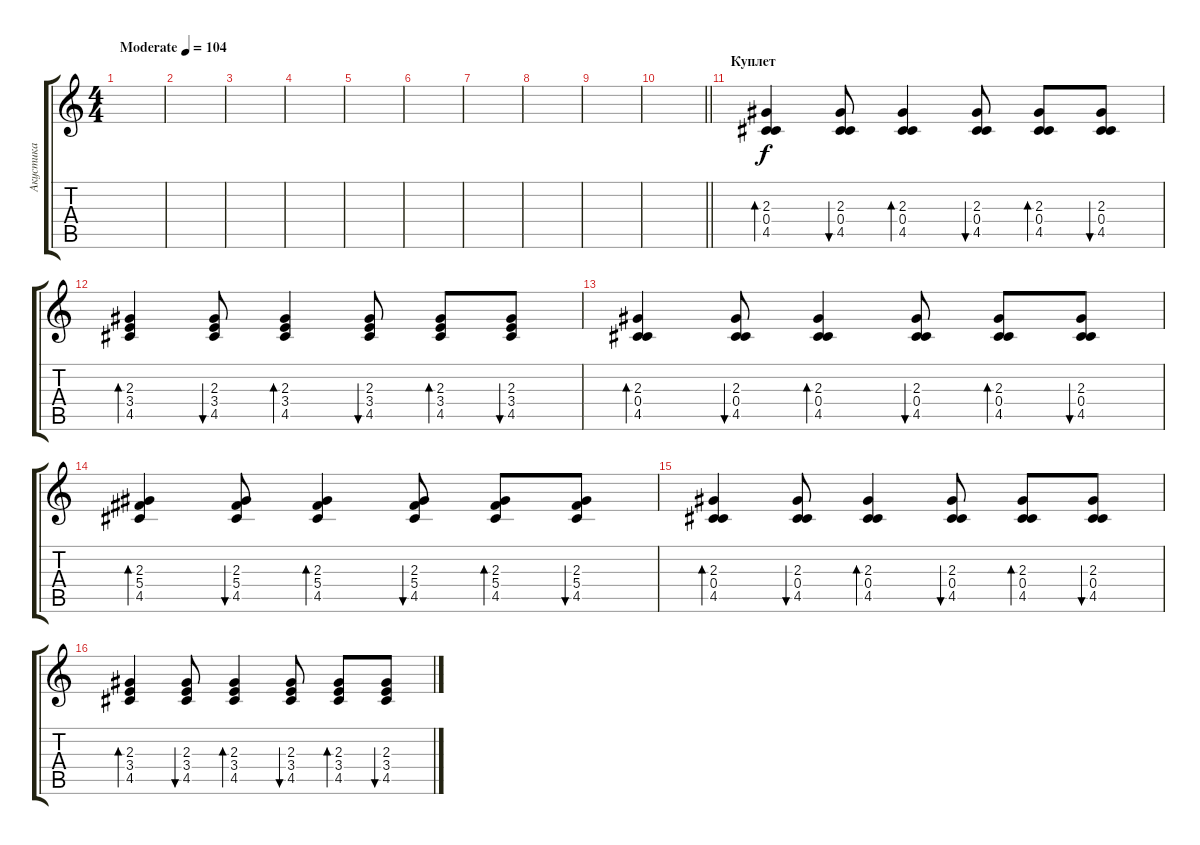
\track ("Акустика" "Акустика") {instrument acousticguitarsteel}
\staff {score tabs}
\tuning (E4 B3 Gb3 Db3 A2 E2) {hide}
\ts (4 4)
\tempo (104 "Moderate")
\clef g2
\ks c
|
|
|
|
|
|
|
|
|
\barLineRight lightlight
|
\section ("" "Куплет")
(2.3 0.4 4.5).4{bd 60} (2.3 0.4 4.5).8{bu 60} (2.3 0.4 4.5).4{bd 60} (2.3 0.4 4.5).8{bu 60} (2.3 0.4 4.5).8{bd 60} (2.3 0.4 4.5).8{bu 60} |
(2.3 3.4 4.5).4{bd 60} (2.3 3.4 4.5).8{bu 60} (2.3 3.4 4.5).4{bd 60} (2.3 3.4 4.5).8{bu 60} (2.3 3.4 4.5).8{bd 60} (2.3 3.4 4.5).8{bu 60} |
(2.3 0.4 4.5).4{bd 60} (2.3 0.4 4.5).8{bu 60} (2.3 0.4 4.5).4{bd 60} (2.3 0.4 4.5).8{bu 60} (2.3 0.4 4.5).8{bd 60} (2.3 0.4 4.5).8{bu 60} |
(2.3 5.4 4.5).4{bd 60} (2.3 5.4 4.5).8{bu 60} (2.3 5.4 4.5).4{bd 60} (2.3 5.4 4.5).8{bu 60} (2.3 5.4 4.5).8{bd 60} (2.3 5.4 4.5).8{bu 60} |
(2.3 0.4 4.5).4{bd 60} (2.3 0.4 4.5).8{bu 60} (2.3 0.4 4.5).4{bd 60} (2.3 0.4 4.5).8{bu 60} (2.3 0.4 4.5).8{bd 60} (2.3 0.4 4.5).8{bu 60} |
(2.3 3.4 4.5).4{bd 60} (2.3 3.4 4.5).8{bu 60} (2.3 3.4 4.5).4{bd 60} (2.3 3.4 4.5).8{bu 60} (2.3 3.4 4.5).8{bd 60} (2.3 3.4 4.5).8{bu 60}
